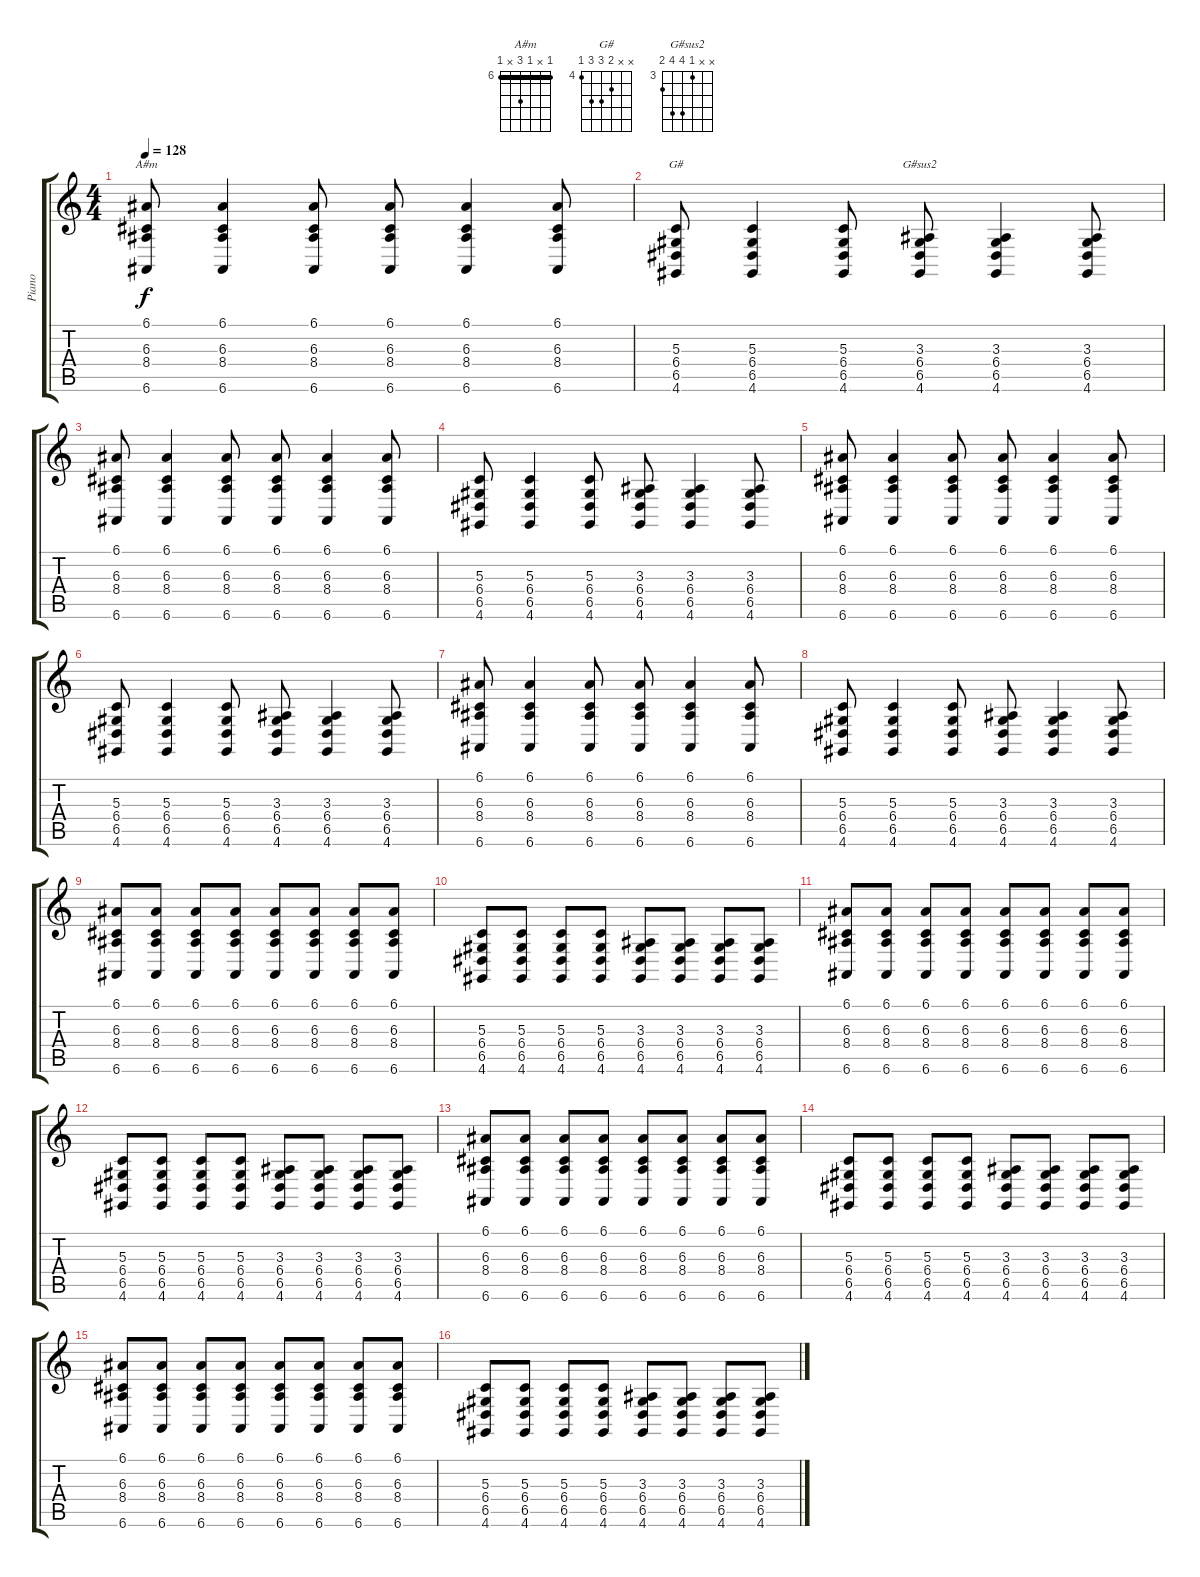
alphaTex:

\track ("Piano" "Piano") {instrument electricgrandpiano}
\staff {score tabs}
\tuning (E4 B3 G3 D3 A2 E2) {hide}
\chord ("A#m" 6 x 6 8 x 6) {firstfret 6 barre 6}
\chord ("G#" x x 5 6 6 4) {firstfret 4}
\chord ("G#sus2" x x 3 6 6 4) {firstfret 3}
\ts (4 4)
\tempo 128
\clef g2
\ks c
(6.1 6.3 8.4 6.6).8{ch "A#m" dy f} (6.1 6.3 8.4 6.6).4 (6.1 6.3 8.4 6.6).8 (6.1 6.3 8.4 6.6).8 (6.1 6.3 8.4 6.6).4 (6.1 6.3 8.4 6.6).8 |
(5.3 6.4 6.5 4.6).8{ch "G#"} (5.3 6.4 6.5 4.6).4 (5.3 6.4 6.5 4.6).8 (3.3 6.4 6.5 4.6).8{ch "G#sus2"} (3.3 6.4 6.5 4.6).4 (3.3 6.4 6.5 4.6).8 |
(6.1 6.3 8.4 6.6).8 (6.1 6.3 8.4 6.6).4 (6.1 6.3 8.4 6.6).8 (6.1 6.3 8.4 6.6).8 (6.1 6.3 8.4 6.6).4 (6.1 6.3 8.4 6.6).8 |
(5.3 6.4 6.5 4.6).8 (5.3 6.4 6.5 4.6).4 (5.3 6.4 6.5 4.6).8 (3.3 6.4 6.5 4.6).8 (3.3 6.4 6.5 4.6).4 (3.3 6.4 6.5 4.6).8 |
(6.1 6.3 8.4 6.6).8 (6.1 6.3 8.4 6.6).4 (6.1 6.3 8.4 6.6).8 (6.1 6.3 8.4 6.6).8 (6.1 6.3 8.4 6.6).4 (6.1 6.3 8.4 6.6).8 |
(5.3 6.4 6.5 4.6).8 (5.3 6.4 6.5 4.6).4 (5.3 6.4 6.5 4.6).8 (3.3 6.4 6.5 4.6).8 (3.3 6.4 6.5 4.6).4 (3.3 6.4 6.5 4.6).8 |
(6.1 6.3 8.4 6.6).8 (6.1 6.3 8.4 6.6).4 (6.1 6.3 8.4 6.6).8 (6.1 6.3 8.4 6.6).8 (6.1 6.3 8.4 6.6).4 (6.1 6.3 8.4 6.6).8 |
(5.3 6.4 6.5 4.6).8 (5.3 6.4 6.5 4.6).4 (5.3 6.4 6.5 4.6).8 (3.3 6.4 6.5 4.6).8 (3.3 6.4 6.5 4.6).4 (3.3 6.4 6.5 4.6).8 |
(6.1 6.3 8.4 6.6).8 (6.1 6.3 8.4 6.6).8 (6.1 6.3 8.4 6.6).8 (6.1 6.3 8.4 6.6).8 (6.1 6.3 8.4 6.6).8 (6.1 6.3 8.4 6.6).8 (6.1 6.3 8.4 6.6).8 (6.1 6.3 8.4 6.6).8 |
(5.3 6.4 6.5 4.6).8 (5.3 6.4 6.5 4.6).8 (5.3 6.4 6.5 4.6).8 (5.3 6.4 6.5 4.6).8 (3.3 6.4 6.5 4.6).8 (3.3 6.4 6.5 4.6).8 (3.3 6.4 6.5 4.6).8 (3.3 6.4 6.5 4.6).8 |
(6.1 6.3 8.4 6.6).8 (6.1 6.3 8.4 6.6).8 (6.1 6.3 8.4 6.6).8 (6.1 6.3 8.4 6.6).8 (6.1 6.3 8.4 6.6).8 (6.1 6.3 8.4 6.6).8 (6.1 6.3 8.4 6.6).8 (6.1 6.3 8.4 6.6).8 |
(5.3 6.4 6.5 4.6).8 (5.3 6.4 6.5 4.6).8 (5.3 6.4 6.5 4.6).8 (5.3 6.4 6.5 4.6).8 (3.3 6.4 6.5 4.6).8 (3.3 6.4 6.5 4.6).8 (3.3 6.4 6.5 4.6).8 (3.3 6.4 6.5 4.6).8 |
(6.1 6.3 8.4 6.6).8 (6.1 6.3 8.4 6.6).8 (6.1 6.3 8.4 6.6).8 (6.1 6.3 8.4 6.6).8 (6.1 6.3 8.4 6.6).8 (6.1 6.3 8.4 6.6).8 (6.1 6.3 8.4 6.6).8 (6.1 6.3 8.4 6.6).8 |
(5.3 6.4 6.5 4.6).8 (5.3 6.4 6.5 4.6).8 (5.3 6.4 6.5 4.6).8 (5.3 6.4 6.5 4.6).8 (3.3 6.4 6.5 4.6).8 (3.3 6.4 6.5 4.6).8 (3.3 6.4 6.5 4.6).8 (3.3 6.4 6.5 4.6).8 |
(6.1 6.3 8.4 6.6).8 (6.1 6.3 8.4 6.6).8 (6.1 6.3 8.4 6.6).8 (6.1 6.3 8.4 6.6).8 (6.1 6.3 8.4 6.6).8 (6.1 6.3 8.4 6.6).8 (6.1 6.3 8.4 6.6).8 (6.1 6.3 8.4 6.6).8 |
(5.3 6.4 6.5 4.6).8 (5.3 6.4 6.5 4.6).8 (5.3 6.4 6.5 4.6).8 (5.3 6.4 6.5 4.6).8 (3.3 6.4 6.5 4.6).8 (3.3 6.4 6.5 4.6).8 (3.3 6.4 6.5 4.6).8 (3.3 6.4 6.5 4.6).8
